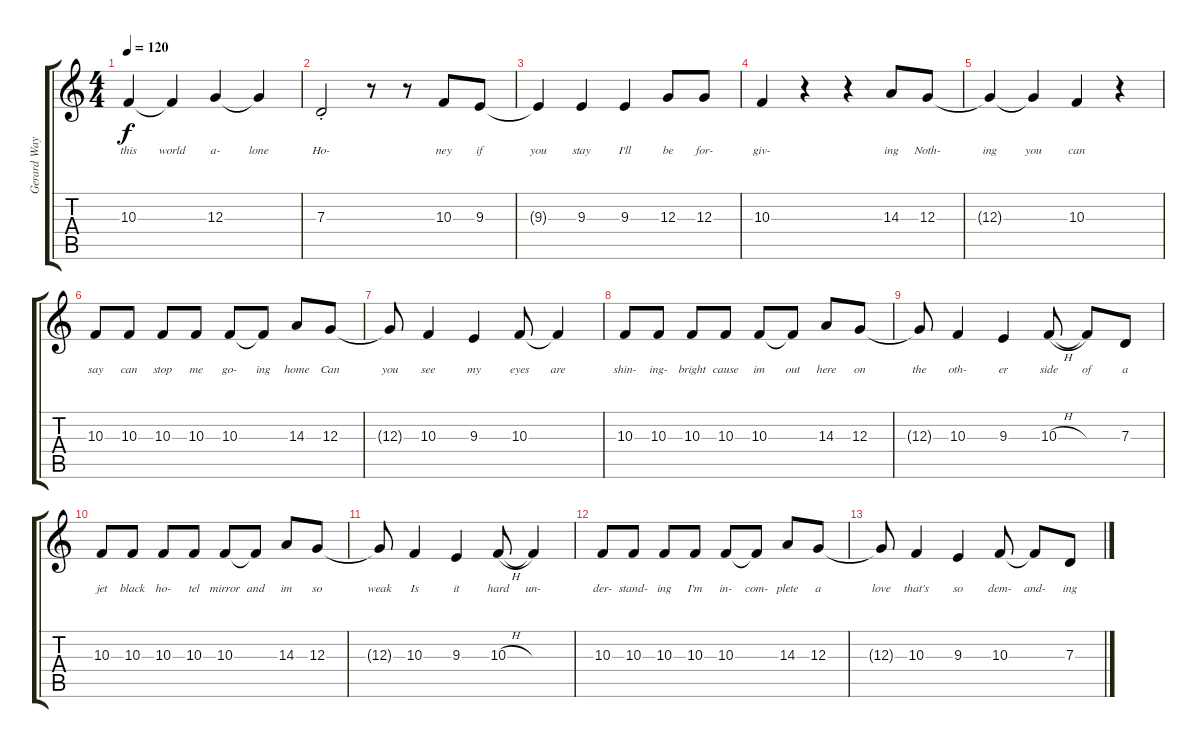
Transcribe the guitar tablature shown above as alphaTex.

\track ("Gerard Way" "Gerard Way") {instrument tenorsax}
\staff {score tabs}
\tuning (E4 B3 G3 D3 A2 E2) {hide}
\ts (4 4)
\tempo 120
\clef g2
\ks c
10.3.4{lyrics (0 "this") lyrics (1 "") lyrics (2 "") lyrics (3 "") lyrics (4 "") dy f} 10.3{t}.4{lyrics (0 "world") lyrics (1 "") lyrics (2 "") lyrics (3 "") lyrics (4 "")} 12.3.4{lyrics (0 "a-") lyrics (1 "") lyrics (2 "") lyrics (3 "") lyrics (4 "")} 12.3{t}.4{lyrics (0 "lone") lyrics (1 "") lyrics (2 "") lyrics (3 "") lyrics (4 "")} |
7.3{st}.2{lyrics (0 "Ho-") lyrics (1 "") lyrics (2 "") lyrics (3 "") lyrics (4 "")} r.8 r.8 10.3.8{lyrics (0 "ney") lyrics (1 "") lyrics (2 "") lyrics (3 "") lyrics (4 "")} 9.3.8{lyrics (0 "if") lyrics (1 "") lyrics (2 "") lyrics (3 "") lyrics (4 "")} |
9.3{t}.4{lyrics (0 "you") lyrics (1 "") lyrics (2 "") lyrics (3 "") lyrics (4 "")} 9.3.4{lyrics (0 "stay") lyrics (1 "") lyrics (2 "") lyrics (3 "") lyrics (4 "")} 9.3.4{lyrics (0 "I'll") lyrics (1 "") lyrics (2 "") lyrics (3 "") lyrics (4 "")} 12.3.8{lyrics (0 "be") lyrics (1 "") lyrics (2 "") lyrics (3 "") lyrics (4 "")} 12.3.8{lyrics (0 "for-") lyrics (1 "") lyrics (2 "") lyrics (3 "") lyrics (4 "")} |
10.3.4{lyrics (0 "giv-") lyrics (1 "") lyrics (2 "") lyrics (3 "") lyrics (4 "")} r.4 r.4 14.3.8{lyrics (0 "ing") lyrics (1 "") lyrics (2 "") lyrics (3 "") lyrics (4 "")} 12.3.8{lyrics (0 "Noth-") lyrics (1 "") lyrics (2 "") lyrics (3 "") lyrics (4 "")} |
12.3{t}.4{lyrics (0 "ing") lyrics (1 "") lyrics (2 "") lyrics (3 "") lyrics (4 "")} 12.3{t}.4{lyrics (0 "you") lyrics (1 "") lyrics (2 "") lyrics (3 "") lyrics (4 "")} 10.3.4{lyrics (0 "can") lyrics (1 "") lyrics (2 "") lyrics (3 "") lyrics (4 "")} r.4 |
10.3.8{lyrics (0 "say") lyrics (1 "") lyrics (2 "") lyrics (3 "") lyrics (4 "")} 10.3.8{lyrics (0 "can") lyrics (1 "") lyrics (2 "") lyrics (3 "") lyrics (4 "")} 10.3.8{lyrics (0 "stop") lyrics (1 "") lyrics (2 "") lyrics (3 "") lyrics (4 "")} 10.3.8{lyrics (0 "me") lyrics (1 "") lyrics (2 "") lyrics (3 "") lyrics (4 "")} 10.3.8{lyrics (0 "go-") lyrics (1 "") lyrics (2 "") lyrics (3 "") lyrics (4 "")} 10.3{t}.8{lyrics (0 "ing") lyrics (1 "") lyrics (2 "") lyrics (3 "") lyrics (4 "")} 14.3.8{lyrics (0 "home") lyrics (1 "") lyrics (2 "") lyrics (3 "") lyrics (4 "")} 12.3.8{lyrics (0 "Can") lyrics (1 "") lyrics (2 "") lyrics (3 "") lyrics (4 "")} |
12.3{t}.8{lyrics (0 "you") lyrics (1 "") lyrics (2 "") lyrics (3 "") lyrics (4 "")} 10.3.4{lyrics (0 "see") lyrics (1 "") lyrics (2 "") lyrics (3 "") lyrics (4 "")} 9.3.4{lyrics (0 "my") lyrics (1 "") lyrics (2 "") lyrics (3 "") lyrics (4 "")} 10.3.8{lyrics (0 "eyes") lyrics (1 "") lyrics (2 "") lyrics (3 "") lyrics (4 "")} 10.3{t}.4{lyrics (0 "are") lyrics (1 "") lyrics (2 "") lyrics (3 "") lyrics (4 "")} |
10.3.8{lyrics (0 "shin-") lyrics (1 "") lyrics (2 "") lyrics (3 "") lyrics (4 "")} 10.3.8{lyrics (0 "ing-") lyrics (1 "") lyrics (2 "") lyrics (3 "") lyrics (4 "")} 10.3.8{lyrics (0 "bright") lyrics (1 "") lyrics (2 "") lyrics (3 "") lyrics (4 "")} 10.3.8{lyrics (0 "cause") lyrics (1 "") lyrics (2 "") lyrics (3 "") lyrics (4 "")} 10.3.8{lyrics (0 "im") lyrics (1 "") lyrics (2 "") lyrics (3 "") lyrics (4 "")} 10.3{t}.8{lyrics (0 "out") lyrics (1 "") lyrics (2 "") lyrics (3 "") lyrics (4 "")} 14.3.8{lyrics (0 "here") lyrics (1 "") lyrics (2 "") lyrics (3 "") lyrics (4 "")} 12.3.8{lyrics (0 "on") lyrics (1 "") lyrics (2 "") lyrics (3 "") lyrics (4 "")} |
12.3{t}.8{lyrics (0 "the") lyrics (1 "") lyrics (2 "") lyrics (3 "") lyrics (4 "")} 10.3.4{lyrics (0 "oth-") lyrics (1 "") lyrics (2 "") lyrics (3 "") lyrics (4 "")} 9.3.4{lyrics (0 "er") lyrics (1 "") lyrics (2 "") lyrics (3 "") lyrics (4 "")} 10.3{h}.8{lyrics (0 "side") lyrics (1 "") lyrics (2 "") lyrics (3 "") lyrics (4 "")} 10.3{t}.8{lyrics (0 "of") lyrics (1 "") lyrics (2 "") lyrics (3 "") lyrics (4 "")} 7.3.8{lyrics (0 "a") lyrics (1 "") lyrics (2 "") lyrics (3 "") lyrics (4 "")} |
10.3.8{lyrics (0 "jet") lyrics (1 "") lyrics (2 "") lyrics (3 "") lyrics (4 "")} 10.3.8{lyrics (0 "black") lyrics (1 "") lyrics (2 "") lyrics (3 "") lyrics (4 "")} 10.3.8{lyrics (0 "ho-") lyrics (1 "") lyrics (2 "") lyrics (3 "") lyrics (4 "")} 10.3.8{lyrics (0 "tel") lyrics (1 "") lyrics (2 "") lyrics (3 "") lyrics (4 "")} 10.3.8{lyrics (0 "mirror") lyrics (1 "") lyrics (2 "") lyrics (3 "") lyrics (4 "")} 10.3{t}.8{lyrics (0 "and") lyrics (1 "") lyrics (2 "") lyrics (3 "") lyrics (4 "")} 14.3.8{lyrics (0 "im") lyrics (1 "") lyrics (2 "") lyrics (3 "") lyrics (4 "")} 12.3.8{lyrics (0 "so") lyrics (1 "") lyrics (2 "") lyrics (3 "") lyrics (4 "")} |
12.3{t}.8{lyrics (0 "weak") lyrics (1 "") lyrics (2 "") lyrics (3 "") lyrics (4 "")} 10.3.4{lyrics (0 "Is") lyrics (1 "") lyrics (2 "") lyrics (3 "") lyrics (4 "")} 9.3.4{lyrics (0 "it") lyrics (1 "") lyrics (2 "") lyrics (3 "") lyrics (4 "")} 10.3{h}.8{lyrics (0 "hard") lyrics (1 "") lyrics (2 "") lyrics (3 "") lyrics (4 "")} 10.3{t}.4{lyrics (0 "un-") lyrics (1 "") lyrics (2 "") lyrics (3 "") lyrics (4 "")} |
10.3.8{lyrics (0 "der-") lyrics (1 "") lyrics (2 "") lyrics (3 "") lyrics (4 "")} 10.3.8{lyrics (0 "stand-") lyrics (1 "") lyrics (2 "") lyrics (3 "") lyrics (4 "")} 10.3.8{lyrics (0 "ing") lyrics (1 "") lyrics (2 "") lyrics (3 "") lyrics (4 "")} 10.3.8{lyrics (0 "I'm") lyrics (1 "") lyrics (2 "") lyrics (3 "") lyrics (4 "")} 10.3.8{lyrics (0 "in-") lyrics (1 "") lyrics (2 "") lyrics (3 "") lyrics (4 "")} 10.3{t}.8{lyrics (0 "com-") lyrics (1 "") lyrics (2 "") lyrics (3 "") lyrics (4 "")} 14.3.8{lyrics (0 "plete") lyrics (1 "") lyrics (2 "") lyrics (3 "") lyrics (4 "")} 12.3.8{lyrics (0 "a") lyrics (1 "") lyrics (2 "") lyrics (3 "") lyrics (4 "")} |
12.3{t}.8{lyrics (0 "love") lyrics (1 "") lyrics (2 "") lyrics (3 "") lyrics (4 "")} 10.3.4{lyrics (0 "that's") lyrics (1 "") lyrics (2 "") lyrics (3 "") lyrics (4 "")} 9.3.4{lyrics (0 "so") lyrics (1 "") lyrics (2 "") lyrics (3 "") lyrics (4 "")} 10.3.8{lyrics (0 "dem-") lyrics (1 "") lyrics (2 "") lyrics (3 "") lyrics (4 "")} 10.3{t}.8{lyrics (0 "and-") lyrics (1 "") lyrics (2 "") lyrics (3 "") lyrics (4 "")} 7.3.8{lyrics (0 "ing") lyrics (1 "") lyrics (2 "") lyrics (3 "") lyrics (4 "")}
